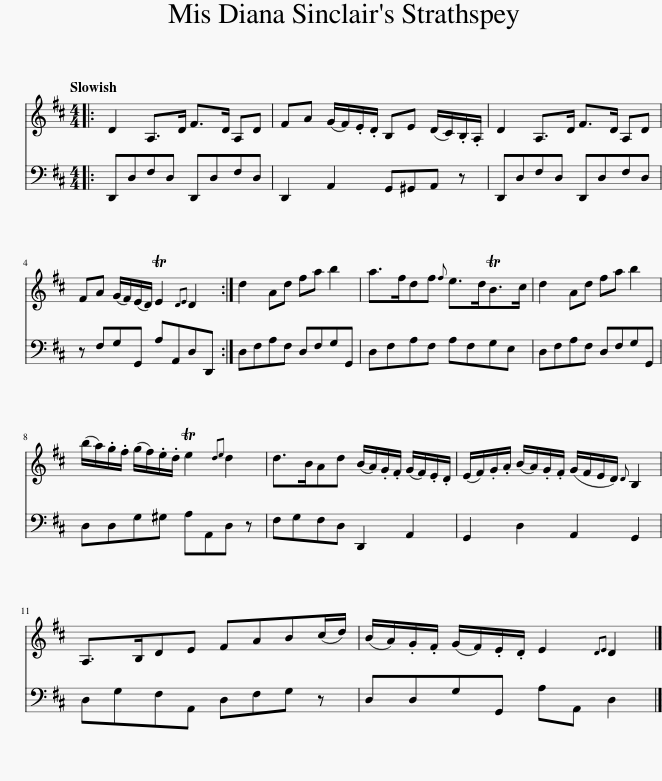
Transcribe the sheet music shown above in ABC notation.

X:1
%%score 1 2
L:1/8
Q:1/4=120
M:4/4
I:linebreak $
K:D
V:1 treble
V:2 bass
V:1
|: D2 A,>D F>D A,D | FA (G/F/).E/.D/ B,E (D/C/).B,/.A,/ | D2 A,>D F>D A,D |$ FA (G/F/)(E/D/) TE2{DE} D2 :| d2 Ad fa b2 | %5
 a>fdf{f} e>dTB>c | d2 Ad fa b2 |$ (b/a/).g/.f/ (g/f/).e/.d/ Te2{de} d2 | d>BAd (B/A/).G/.F/ (G/F/).E/.D/ | (E/F/).G/.A/ (B/A/).G/.F/ (G/F/E/D/){D} B,2 |$ %10
 A,>B,DE FAB(c/d/) | (B/A/).G/.F/ (G/F/).E/.D/ E2{DE} D2 |] %12
V:2
|: D,,D,F,D, D,,D,F,D, | D,,2 A,,2 G,,^G,,A,, z | D,,D,F,D, D,,D,F,D, |$ z F,G,G,, A,A,,D,D,, :| D,F,A,F, D,F,G,G,, | %5
 D,F,A,F, A,F,G,E, | D,F,A,F, D,F,G,G,, |$ D,D,G,^G, A,A,,D, z | F,G,F,D, D,,2 A,,2 | G,,2 D,2 A,,2 G,,2 |$ %10
 D,G,F,A,, D,F,G, z | D,D,G,G,, A,A,, D,2 |] %12
